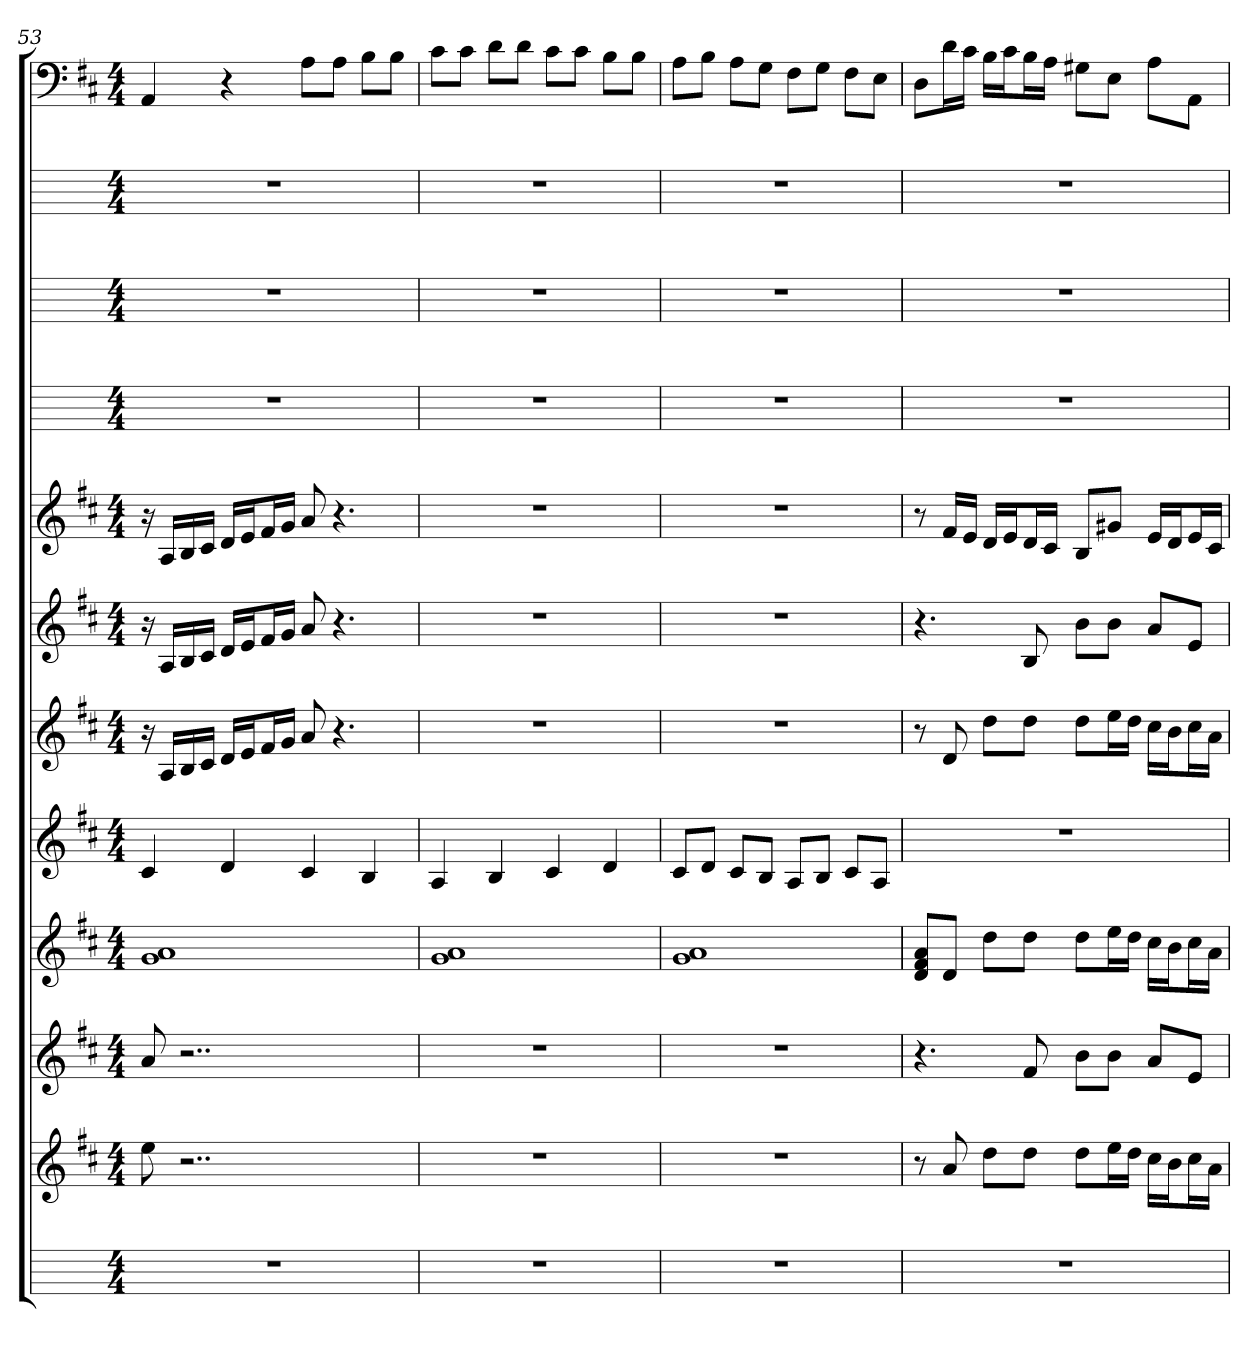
**kern	**kern	**kern	**kern	**kern	**kern	**kern	**kern	**kern	**kern	**kern	**kern
*part12	*part11	*part10	*part9	*part8	*part7	*part6	*part5	*part4	*part3	*part2	*part1
*staff12	*staff11	*staff10	*staff9	*staff8	*staff7	*staff6	*staff5	*staff4	*staff3	*staff2	*staff1
*k[]	*k[f#c#]	*k[f#c#]	*k[f#c#]	*k[f#c#]	*k[f#c#]	*k[f#c#]	*k[f#c#]	*k[]	*k[]	*k[]	*k[f#c#]
*M4/4	*M4/4	*M4/4	*M4/4	*M4/4	*M4/4	*M4/4	*M4/4	*M4/4	*M4/4	*M4/4	*M4/4
=53	=53	=53	=53	=53	=53	=53	=53	=53	=53	=53	=53
1r	8ee	8a	1g 1a	4c#	16r	16r	16r	1r	1r	1r	4AA
.	.	.	.	.	16ALL	16ALL	16ALL	.	.	.	.
.	2..r	2..r	.	.	16B	16B	16B	.	.	.	.
.	.	.	.	.	16c#JJ	16c#JJ	16c#JJ	.	.	.	.
.	.	.	.	4d	16dLL	16dLL	16dLL	.	.	.	4r
.	.	.	.	.	16eJ	16eJ	16eJ	.	.	.	.
.	.	.	.	.	16f#L	16f#L	16f#L	.	.	.	.
.	.	.	.	.	16gJJ	16gJJ	16gJJ	.	.	.	.
.	.	.	.	4c#	8a	8a	8a	.	.	.	8AL
.	.	.	.	.	4.r	4.r	4.r	.	.	.	8AJ
.	.	.	.	4B	.	.	.	.	.	.	8BL
.	.	.	.	.	.	.	.	.	.	.	8BJ
=54	=54	=54	=54	=54	=54	=54	=54	=54	=54	=54	=54
1r	1r	1r	1g 1a	4A	1r	1r	1r	1r	1r	1r	8c#L
.	.	.	.	.	.	.	.	.	.	.	8c#J
.	.	.	.	4B	.	.	.	.	.	.	8dL
.	.	.	.	.	.	.	.	.	.	.	8dJ
.	.	.	.	4c#	.	.	.	.	.	.	8c#L
.	.	.	.	.	.	.	.	.	.	.	8c#J
.	.	.	.	4d	.	.	.	.	.	.	8BL
.	.	.	.	.	.	.	.	.	.	.	8BJ
=55	=55	=55	=55	=55	=55	=55	=55	=55	=55	=55	=55
1r	1r	1r	1g 1a	8c#L	1r	1r	1r	1r	1r	1r	8AL
.	.	.	.	8dJ	.	.	.	.	.	.	8BJ
.	.	.	.	8c#L	.	.	.	.	.	.	8AL
.	.	.	.	8BJ	.	.	.	.	.	.	8GJ
.	.	.	.	8AL	.	.	.	.	.	.	8F#L
.	.	.	.	8BJ	.	.	.	.	.	.	8GJ
.	.	.	.	8c#L	.	.	.	.	.	.	8F#L
.	.	.	.	8AJ	.	.	.	.	.	.	8EJ
=56	=56	=56	=56	=56	=56	=56	=56	=56	=56	=56	=56
1r	8r	4.r	8d 8f# 8aL	1r	8r	4.r	8r	1r	1r	1r	8DL
.	8a	.	8dJ	.	8d	.	16f#LL	.	.	.	16dL
.	.	.	.	.	.	.	16eJJ	.	.	.	16c#JJ
.	8ddL	.	8ddL	.	8ddL	.	16dLL	.	.	.	16BLL
.	.	.	.	.	.	.	16eJ	.	.	.	16c#J
.	8ddJ	8f#	8ddJ	.	8ddJ	8B	16dL	.	.	.	16BL
.	.	.	.	.	.	.	16c#JJ	.	.	.	16AJJ
.	8ddL	8bL	8ddL	.	8ddL	8bL	8BL	.	.	.	8G#XL
.	16eeL	8bJ	16eeL	.	16eeL	8bJ	8g#XJ	.	.	.	8EJ
.	16ddJJ	.	16ddJJ	.	16ddJJ	.	.	.	.	.	.
.	16cc#LL	8aL	16cc#LL	.	16cc#LL	8aL	16eLL	.	.	.	8AL
.	16bJ	.	16bJ	.	16bJ	.	16dJ	.	.	.	.
.	16cc#L	8eJ	16cc#L	.	16cc#L	8eJ	16eL	.	.	.	8AAJ
.	16aJJ	.	16aJJ	.	16aJJ	.	16c#JJ	.	.	.	.
=	=	=	=	=	=	=	=	=	=	=	=
*-	*-	*-	*-	*-	*-	*-	*-	*-	*-	*-	*-
